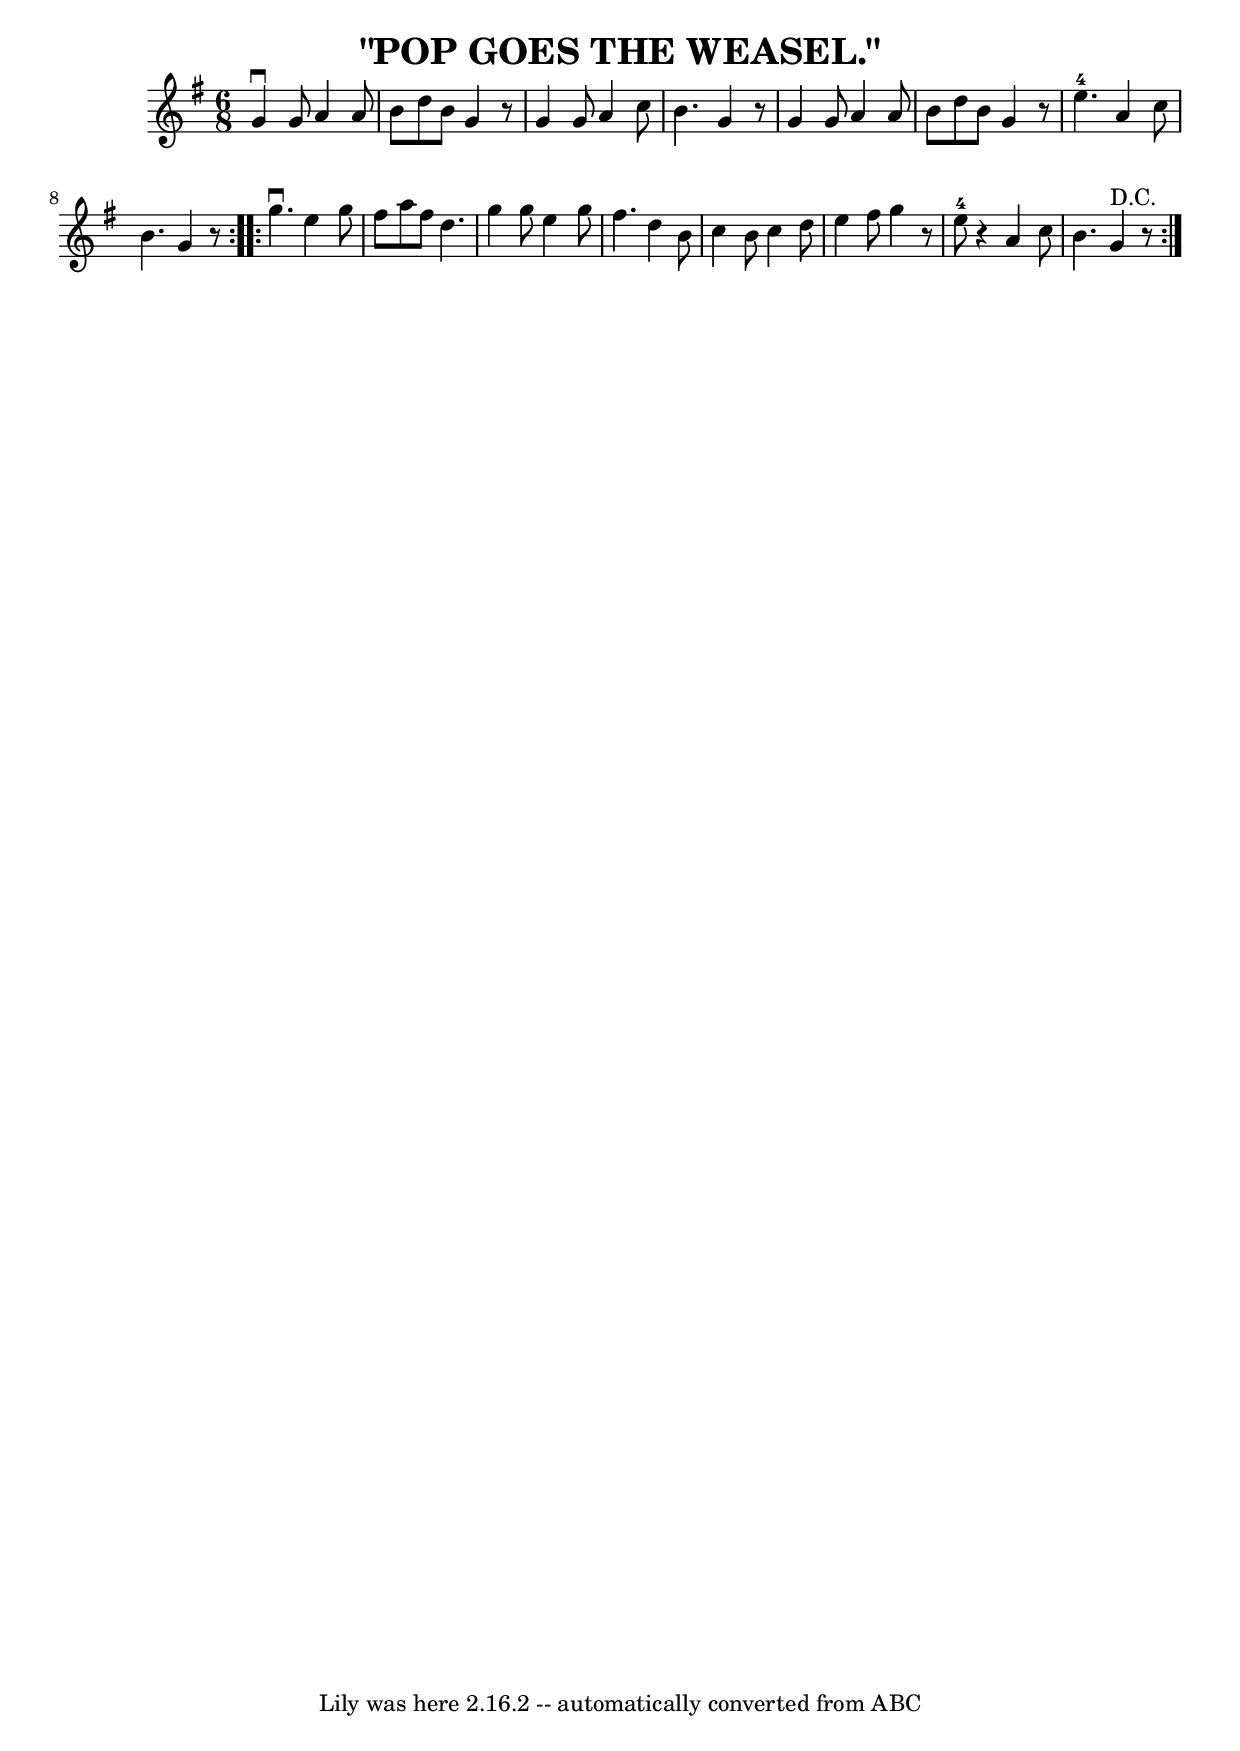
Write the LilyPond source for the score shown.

\version "2.16.2"
\include "Mammoth.ily"
\header {
  %% book = "Coles pg. 24.6"
  crossRefNumber = "22"
  footnotes = "\\\\POP GOES THE WEASEL -- First couple down the outside, back.  Down the\\\\centre, back. Three hands half round with second lady; first couple\\\\raise hands, second lady pops under to place.  First couple, three\\\\hands half round with second gent; first couple raise hands, second\\\\gent pops under to place."
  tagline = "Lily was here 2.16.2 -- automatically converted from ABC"
  title = "\"POP GOES THE WEASEL.\""

}
voicedefault =  {



  \repeat volta 2 {

    \time 6/8 
    \key g \major     g'4^\downbow g'8 a'4 a'8   |
    b'8         d''8 b'8 g'4    r8  |
    g'4 g'8 a'4 c''8  |
    b'4.       g'4    r8  |
    g'4 g'8 a'4 a'8  |
    b'8 d''8 b'8       g'4    r8  |
    e''4.-4 a'4 c''8  |
    b'4. g'4    r8 
  } 
  
  \repeat volta 2 {     g''4.^\downbow e''4 g''8   |
    fis''8         a''8 fis''8 d''4.   |
    g''4 g''8 e''4 g''8  |
         fis''4. d''4 b'8   |
    c''4 b'8 c''4 d''8  |
    e''4      fis''8 g''4    r8  |
    e''8-4   r4 a'4 c''8  |
    b'4.  
    g'4^"D.C."   r8 
  }   

}

\score{
  <<

    \context Staff="default"
    {
      \voicedefault 
      
    }

  >>
  \layout {
    
  }
  \midi {
  }

}
